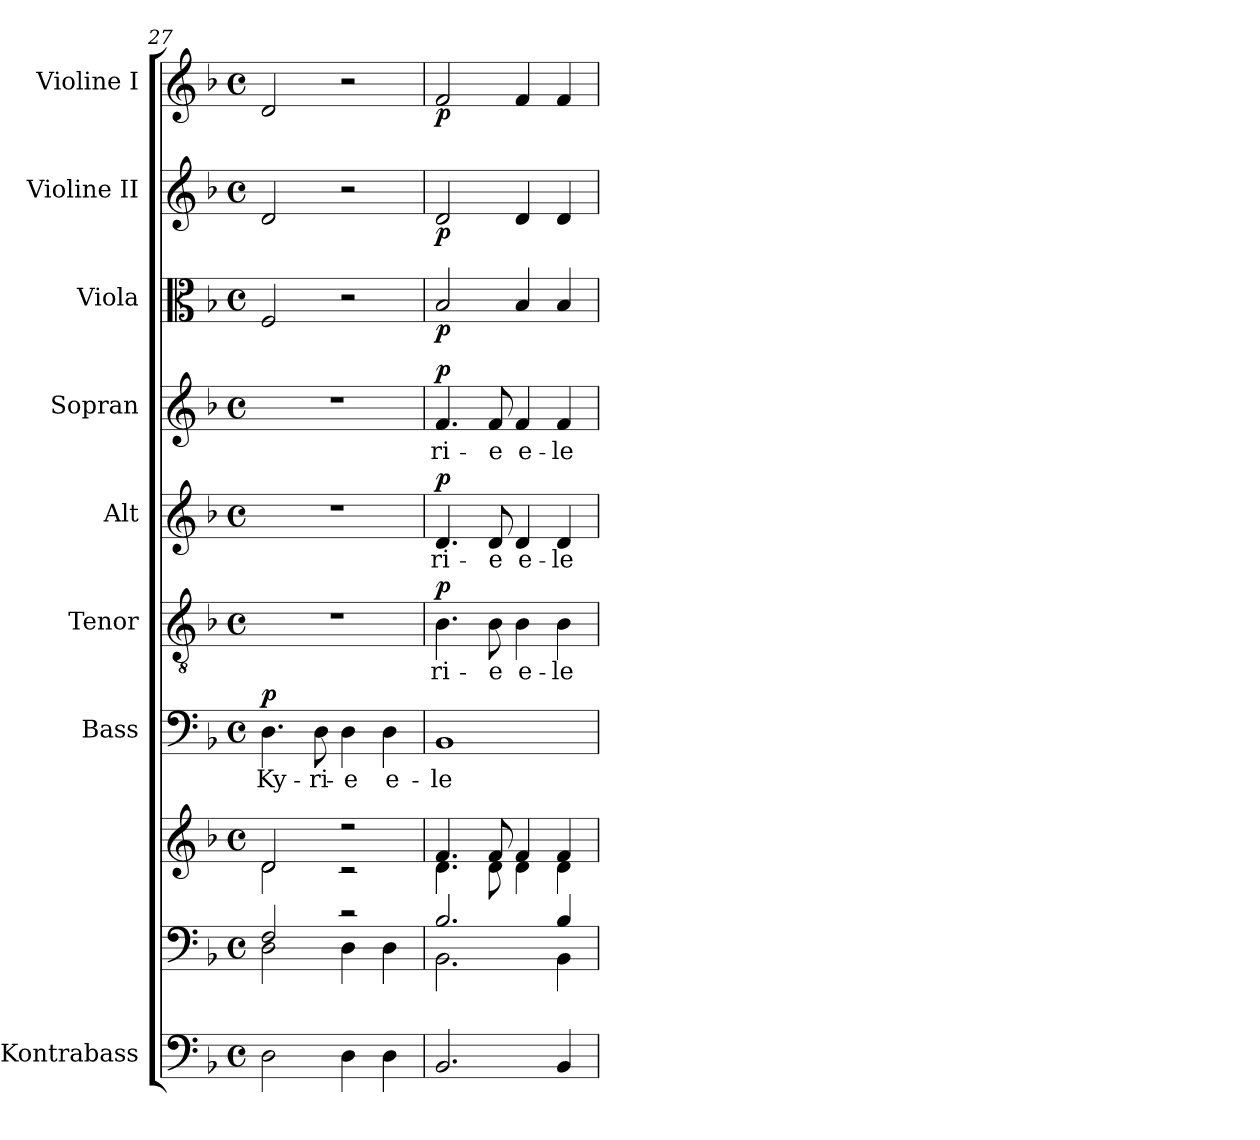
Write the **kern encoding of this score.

**kern	**kern	**kern	**kern	**text	**dynam	**kern	**text	**dynam	**kern	**text	**dynam	**kern	**text	**dynam	**kern	**dynam	**kern	**dynam	**kern	**dynam
*part9	*part8	*part8	*part7	*part7	*part7	*part6	*part6	*part6	*part5	*part5	*part5	*part4	*part4	*part4	*part3	*part3	*part2	*part2	*part1	*part1
*staff10	*staff9	*staff8	*staff7	*staff7	*staff7	*staff6	*staff6	*staff6	*staff5	*staff5	*staff5	*staff4	*staff4	*staff4	*staff3	*staff3	*staff2	*staff2	*staff1	*staff1
*I"Kontrabass	*	*	*I"Bass	*	*	*I"Tenor	*	*	*I"Alt	*	*	*I"Sopran	*	*	*I"Viola	*	*I"Violine II	*	*I"Violine I	*
*I'Kb.	*	*	*I'B.	*	*	*I'T.	*	*	*I'A.	*	*	*I'S.	*	*	*I'Vla.	*	*I'Vl. II	*	*I'Vl. I	*
*clefF4	*clefF4	*clefG2	*clefF4	*	*	*clefGv2	*	*	*clefG2	*	*	*clefG2	*	*	*clefC3	*	*clefG2	*	*clefG2	*
*ITrd7c12	*	*	*	*	*	*	*	*	*	*	*	*	*	*	*	*	*	*	*	*
*k[b-]	*k[b-]	*k[b-]	*k[b-]	*	*	*k[b-]	*	*	*k[b-]	*	*	*k[b-]	*	*	*k[b-]	*	*k[b-]	*	*k[b-]	*
*F:	*F:	*F:	*F:	*	*	*F:	*	*	*F:	*	*	*F:	*	*	*F:	*	*F:	*	*F:	*
*M4/4	*M4/4	*M4/4	*M4/4	*	*	*M4/4	*	*	*M4/4	*	*	*M4/4	*	*	*M4/4	*	*M4/4	*	*M4/4	*
*met(c)	*met(c)	*met(c)	*met(c)	*	*	*met(c)	*	*	*met(c)	*	*	*met(c)	*	*	*met(c)	*	*met(c)	*	*met(c)	*
=27	=27	=27	=27	=27	=27	=27	=27	=27	=27	=27	=27	=27	=27	=27	=27	=27	=27	=27	=27	=27
*	*^	*^	*	*	*	*	*	*	*	*	*	*	*	*	*	*	*	*	*	*
!	!	!	!	!	!	!LO:LY:b	!LO:DY:a	!	!	!	!	!	!	!	!	!	!	!	!	!	!	!
2DD\	2F/	2D\	2d/	2d\	4.D\	Ky-	p	1r	.	.	1r	.	.	1r	.	.	2F/	.	2d/	.	2d/	.
!	!	!	!	!	!	!LO:LY:b	!	!	!	!	!	!	!	!	!	!	!	!	!	!	!	!
.	.	.	.	.	8D\	-ri-	.	.	.	.	.	.	.	.	.	.	.	.	.	.	.	.
!	!	!	!	!	!	!LO:LY:b	!	!	!	!	!	!	!	!	!	!	!	!	!	!	!	!
4DD\	2rc	4D\	2r	2r	4D\	-e	.	.	.	.	.	.	.	.	.	.	2r	.	2r	.	2r	.
!	!	!	!	!	!	!LO:LY:b	!	!	!	!	!	!	!	!	!	!	!	!	!	!	!	!
4DD\	.	4D\	.	.	4D\	e-	.	.	.	.	.	.	.	.	.	.	.	.	.	.	.	.
=28	=28	=28	=28	=28	=28	=28	=28	=28	=28	=28	=28	=28	=28	=28	=28	=28	=28	=28	=28	=28	=28	=28
!	!	!	!	!	!	!LO:LY:b	!	!	!LO:LY:b	!LO:DY:a	!	!LO:LY:b	!LO:DY:a	!	!LO:LY:b	!LO:DY:a	!	!LO:DY:b	!	!LO:DY:b	!	!LO:DY:b
2.BBB-/	2.B-/	2.BB-\	4.f/	4.d\	1BB-	-le-	.	4.B-\	-ri-	p	4.d/	-ri-	p	4.f/	-ri-	p	2B-/	p	2d/	p	2f/	p
!	!	!	!	!	!	!	!	!	!LO:LY:b	!	!	!LO:LY:b	!	!	!LO:LY:b	!	!	!	!	!	!	!
.	.	.	8f/	8d\	.	.	.	8B-\	-e	.	8d/	-e	.	8f/	-e	.	.	.	.	.	.	.
!	!	!	!	!	!	!	!	!	!LO:LY:b	!	!	!LO:LY:b	!	!	!LO:LY:b	!	!	!	!	!	!	!
.	.	.	4f/	4d\	.	.	.	4B-\	e-	.	4d/	e-	.	4f/	e-	.	4B-/	.	4d/	.	4f/	.
!	!	!	!	!	!	!	!	!	!LO:LY:b	!	!	!LO:LY:b	!	!	!LO:LY:b	!	!	!	!	!	!	!
4BBB-/	4B-/	4BB-\	4f/	4d\	.	.	.	4B-\	-le-	.	4d/	-le-	.	4f/	-le-	.	4B-/	.	4d/	.	4f/	.
*	*v	*v	*	*	*	*	*	*	*	*	*	*	*	*	*	*	*	*	*	*	*	*
*	*	*v	*v	*	*	*	*	*	*	*	*	*	*	*	*	*	*	*	*	*	*
=	=	=	=	=	=	=	=	=	=	=	=	=	=	=	=	=	=	=	=	=
*-	*-	*-	*-	*-	*-	*-	*-	*-	*-	*-	*-	*-	*-	*-	*-	*-	*-	*-	*-	*-
